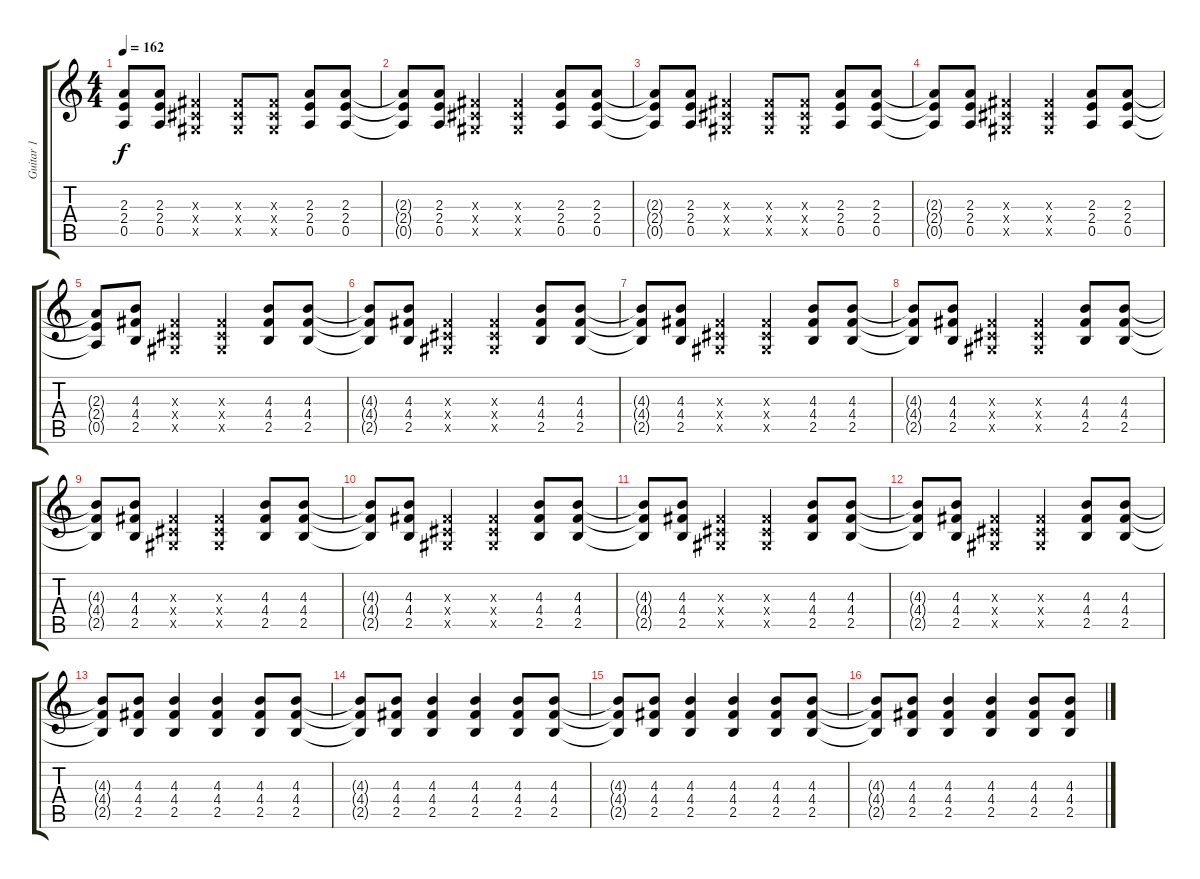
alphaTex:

\track ("Guitar 1" "Guitar 1") {instrument overdrivenguitar}
\staff {score tabs}
\tuning (E4 B3 G3 D3 A2 E2) {hide}
\ts (4 4)
\tempo 162
\clef g2
\ks c
(2.3{t} 2.4{t} 0.5{t}).8{dy f} (2.3 2.4 0.5).8 (-1.3{x} -1.4{x} -1.5{x}).4 (-1.3{x} -1.4{x} -1.5{x}).8 (-1.3{x} -1.4{x} -1.5{x}).8 (2.3 2.4 0.5).8 (2.3 2.4 0.5).8 |
(2.3{t} 2.4{t} 0.5{t}).8 (2.3 2.4 0.5).8 (-1.3{x} -1.4{x} -1.5{x}).4 (-1.3{x} -1.4{x} -1.5{x}).4 (2.3 2.4 0.5).8 (2.3 2.4 0.5).8 |
(2.3{t} 2.4{t} 0.5{t}).8 (2.3 2.4 0.5).8 (-1.3{x} -1.4{x} -1.5{x}).4 (-1.3{x} -1.4{x} -1.5{x}).8 (-1.3{x} -1.4{x} -1.5{x}).8 (2.3 2.4 0.5).8 (2.3 2.4 0.5).8 |
(2.3{t} 2.4{t} 0.5{t}).8 (2.3 2.4 0.5).8 (-1.3{x} -1.4{x} -1.5{x}).4 (-1.3{x} -1.4{x} -1.5{x}).4 (2.3 2.4 0.5).8 (2.3 2.4 0.5).8 |
(2.3{t} 2.4{t} 0.5{t}).8 (4.3 4.4 2.5).8 (-1.3{x} -1.4{x} -1.5{x}).4 (-1.3{x} -1.4{x} -1.5{x}).4 (4.3 4.4 2.5).8 (4.3 4.4 2.5).8 |
(4.3{t} 4.4{t} 2.5{t}).8 (4.3 4.4 2.5).8 (-1.3{x} -1.4{x} -1.5{x}).4 (-1.3{x} -1.4{x} -1.5{x}).4 (4.3 4.4 2.5).8 (4.3 4.4 2.5).8 |
(4.3{t} 4.4{t} 2.5{t}).8 (4.3 4.4 2.5).8 (-1.3{x} -1.4{x} -1.5{x}).4 (-1.3{x} -1.4{x} -1.5{x}).4 (4.3 4.4 2.5).8 (4.3 4.4 2.5).8 |
(4.3{t} 4.4{t} 2.5{t}).8 (4.3 4.4 2.5).8 (-1.3{x} -1.4{x} -1.5{x}).4 (-1.3{x} -1.4{x} -1.5{x}).4 (4.3 4.4 2.5).8 (4.3 4.4 2.5).8 |
(4.3{t} 4.4{t} 2.5{t}).8 (4.3 4.4 2.5).8 (-1.3{x} -1.4{x} -1.5{x}).4 (-1.3{x} -1.4{x} -1.5{x}).4 (4.3 4.4 2.5).8 (4.3 4.4 2.5).8 |
(4.3{t} 4.4{t} 2.5{t}).8 (4.3 4.4 2.5).8 (-1.3{x} -1.4{x} -1.5{x}).4 (-1.3{x} -1.4{x} -1.5{x}).4 (4.3 4.4 2.5).8 (4.3 4.4 2.5).8 |
(4.3{t} 4.4{t} 2.5{t}).8 (4.3 4.4 2.5).8 (-1.3{x} -1.4{x} -1.5{x}).4 (-1.3{x} -1.4{x} -1.5{x}).4 (4.3 4.4 2.5).8 (4.3 4.4 2.5).8 |
(4.3{t} 4.4{t} 2.5{t}).8 (4.3 4.4 2.5).8 (-1.3{x} -1.4{x} -1.5{x}).4 (-1.3{x} -1.4{x} -1.5{x}).4 (4.3 4.4 2.5).8 (4.3 4.4 2.5).8 |
(4.3{t} 4.4{t} 2.5{t}).8 (4.3 4.4 2.5).8 (4.3 4.4 2.5).4 (4.3 4.4 2.5).4 (4.3 4.4 2.5).8 (4.3 4.4 2.5).8 |
(4.3{t} 4.4{t} 2.5{t}).8 (4.3 4.4 2.5).8 (4.3 4.4 2.5).4 (4.3 4.4 2.5).4 (4.3 4.4 2.5).8 (4.3 4.4 2.5).8 |
(4.3{t} 4.4{t} 2.5{t}).8 (4.3 4.4 2.5).8 (4.3 4.4 2.5).4 (4.3 4.4 2.5).4 (4.3 4.4 2.5).8 (4.3 4.4 2.5).8 |
(4.3{t} 4.4{t} 2.5{t}).8 (4.3 4.4 2.5).8 (4.3 4.4 2.5).4 (4.3 4.4 2.5).4 (4.3 4.4 2.5).8 (4.3 4.4 2.5).8
